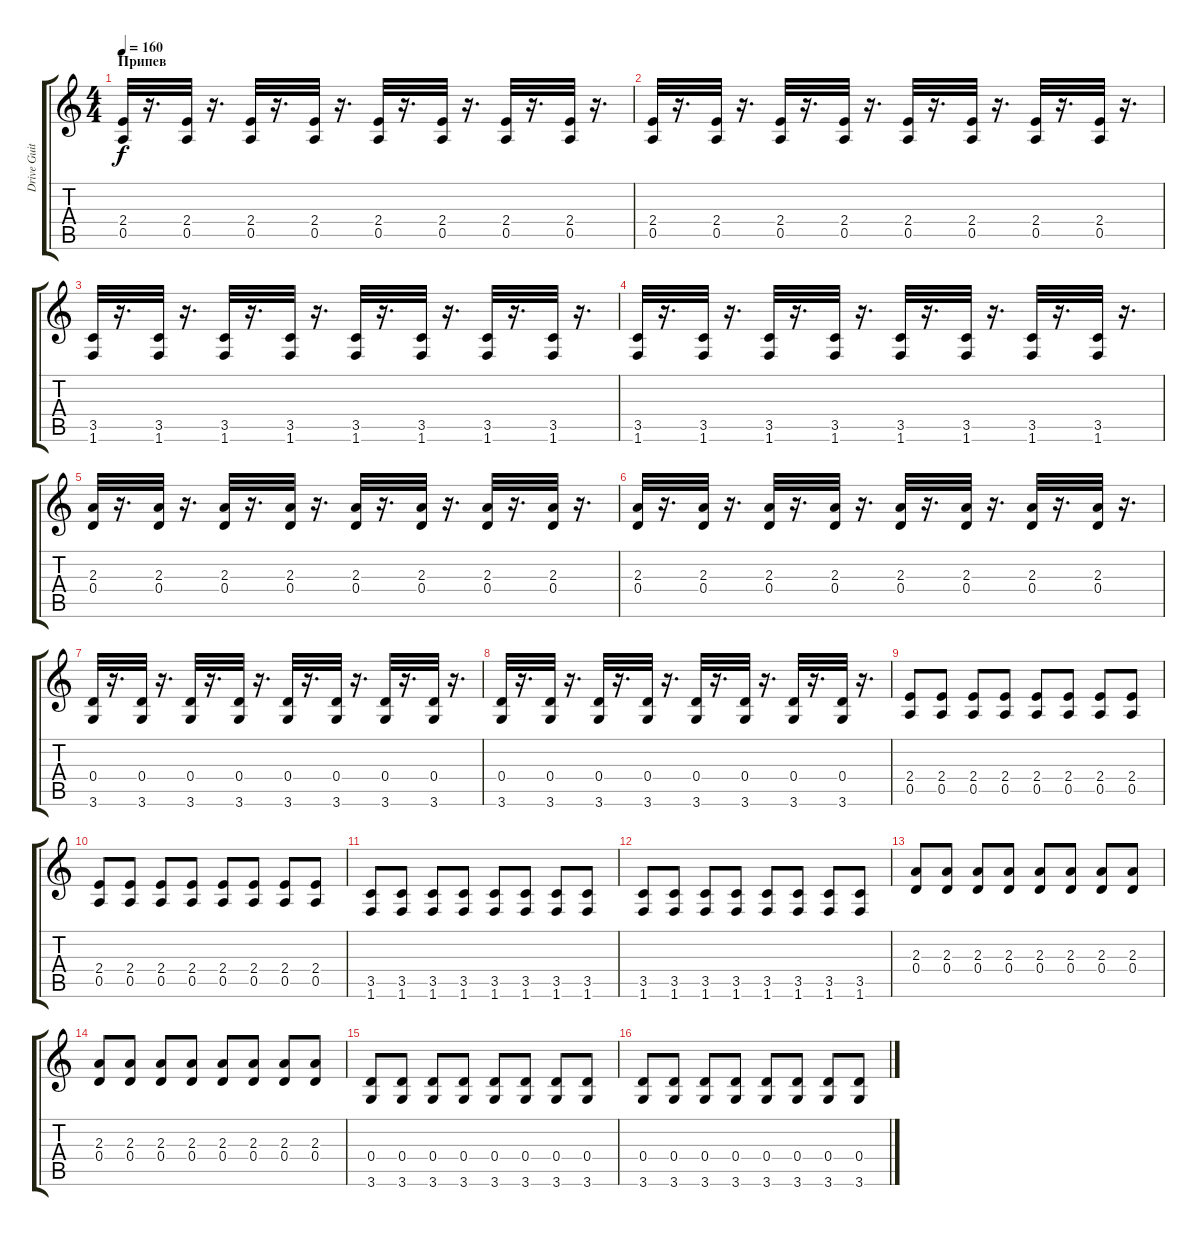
\track ("Drive Guitar" "Drive Guit") {instrument distortionguitar}
\staff {score tabs}
\tuning (E4 B3 G3 D3 A2 E2) {hide}
\ts (4 4)
\section ("" "Припев")
\tempo 160
\clef g2
\ks c
(2.4 0.5).32{dy f} r.16{d} (2.4 0.5).32 r.16{d} (2.4 0.5).32 r.16{d} (2.4 0.5).32 r.16{d} (2.4 0.5).32 r.16{d} (2.4 0.5).32 r.16{d} (2.4 0.5).32 r.16{d} (2.4 0.5).32 r.16{d} |
(2.4 0.5).32 r.16{d} (2.4 0.5).32 r.16{d} (2.4 0.5).32 r.16{d} (2.4 0.5).32 r.16{d} (2.4 0.5).32 r.16{d} (2.4 0.5).32 r.16{d} (2.4 0.5).32 r.16{d} (2.4 0.5).32 r.16{d} |
(3.5 1.6).32 r.16{d} (3.5 1.6).32 r.16{d} (3.5 1.6).32 r.16{d} (3.5 1.6).32 r.16{d} (3.5 1.6).32 r.16{d} (3.5 1.6).32 r.16{d} (3.5 1.6).32 r.16{d} (3.5 1.6).32 r.16{d} |
(3.5 1.6).32 r.16{d} (3.5 1.6).32 r.16{d} (3.5 1.6).32 r.16{d} (3.5 1.6).32 r.16{d} (3.5 1.6).32 r.16{d} (3.5 1.6).32 r.16{d} (3.5 1.6).32 r.16{d} (3.5 1.6).32 r.16{d} |
(2.3 0.4).32 r.16{d} (2.3 0.4).32 r.16{d} (2.3 0.4).32 r.16{d} (2.3 0.4).32 r.16{d} (2.3 0.4).32 r.16{d} (2.3 0.4).32 r.16{d} (2.3 0.4).32 r.16{d} (2.3 0.4).32 r.16{d} |
(2.3 0.4).32 r.16{d} (2.3 0.4).32 r.16{d} (2.3 0.4).32 r.16{d} (2.3 0.4).32 r.16{d} (2.3 0.4).32 r.16{d} (2.3 0.4).32 r.16{d} (2.3 0.4).32 r.16{d} (2.3 0.4).32 r.16{d} |
(0.4 3.6).32 r.16{d} (0.4 3.6).32 r.16{d} (0.4 3.6).32 r.16{d} (0.4 3.6).32 r.16{d} (0.4 3.6).32 r.16{d} (0.4 3.6).32 r.16{d} (0.4 3.6).32 r.16{d} (0.4 3.6).32 r.16{d} |
(0.4 3.6).32 r.16{d} (0.4 3.6).32 r.16{d} (0.4 3.6).32 r.16{d} (0.4 3.6).32 r.16{d} (0.4 3.6).32 r.16{d} (0.4 3.6).32 r.16{d} (0.4 3.6).32 r.16{d} (0.4 3.6).32 r.16{d} |
(2.4 0.5).8 (2.4 0.5).8 (2.4 0.5).8 (2.4 0.5).8 (2.4 0.5).8 (2.4 0.5).8 (2.4 0.5).8 (2.4 0.5).8 |
(2.4 0.5).8 (2.4 0.5).8 (2.4 0.5).8 (2.4 0.5).8 (2.4 0.5).8 (2.4 0.5).8 (2.4 0.5).8 (2.4 0.5).8 |
(3.5 1.6).8 (3.5 1.6).8 (3.5 1.6).8 (3.5 1.6).8 (3.5 1.6).8 (3.5 1.6).8 (3.5 1.6).8 (3.5 1.6).8 |
(3.5 1.6).8 (3.5 1.6).8 (3.5 1.6).8 (3.5 1.6).8 (3.5 1.6).8 (3.5 1.6).8 (3.5 1.6).8 (3.5 1.6).8 |
(2.3 0.4).8 (2.3 0.4).8 (2.3 0.4).8 (2.3 0.4).8 (2.3 0.4).8 (2.3 0.4).8 (2.3 0.4).8 (2.3 0.4).8 |
(2.3 0.4).8 (2.3 0.4).8 (2.3 0.4).8 (2.3 0.4).8 (2.3 0.4).8 (2.3 0.4).8 (2.3 0.4).8 (2.3 0.4).8 |
(0.4 3.6).8 (0.4 3.6).8 (0.4 3.6).8 (0.4 3.6).8 (0.4 3.6).8 (0.4 3.6).8 (0.4 3.6).8 (0.4 3.6).8 |
(0.4 3.6).8 (0.4 3.6).8 (0.4 3.6).8 (0.4 3.6).8 (0.4 3.6).8 (0.4 3.6).8 (0.4 3.6).8 (0.4 3.6).8
